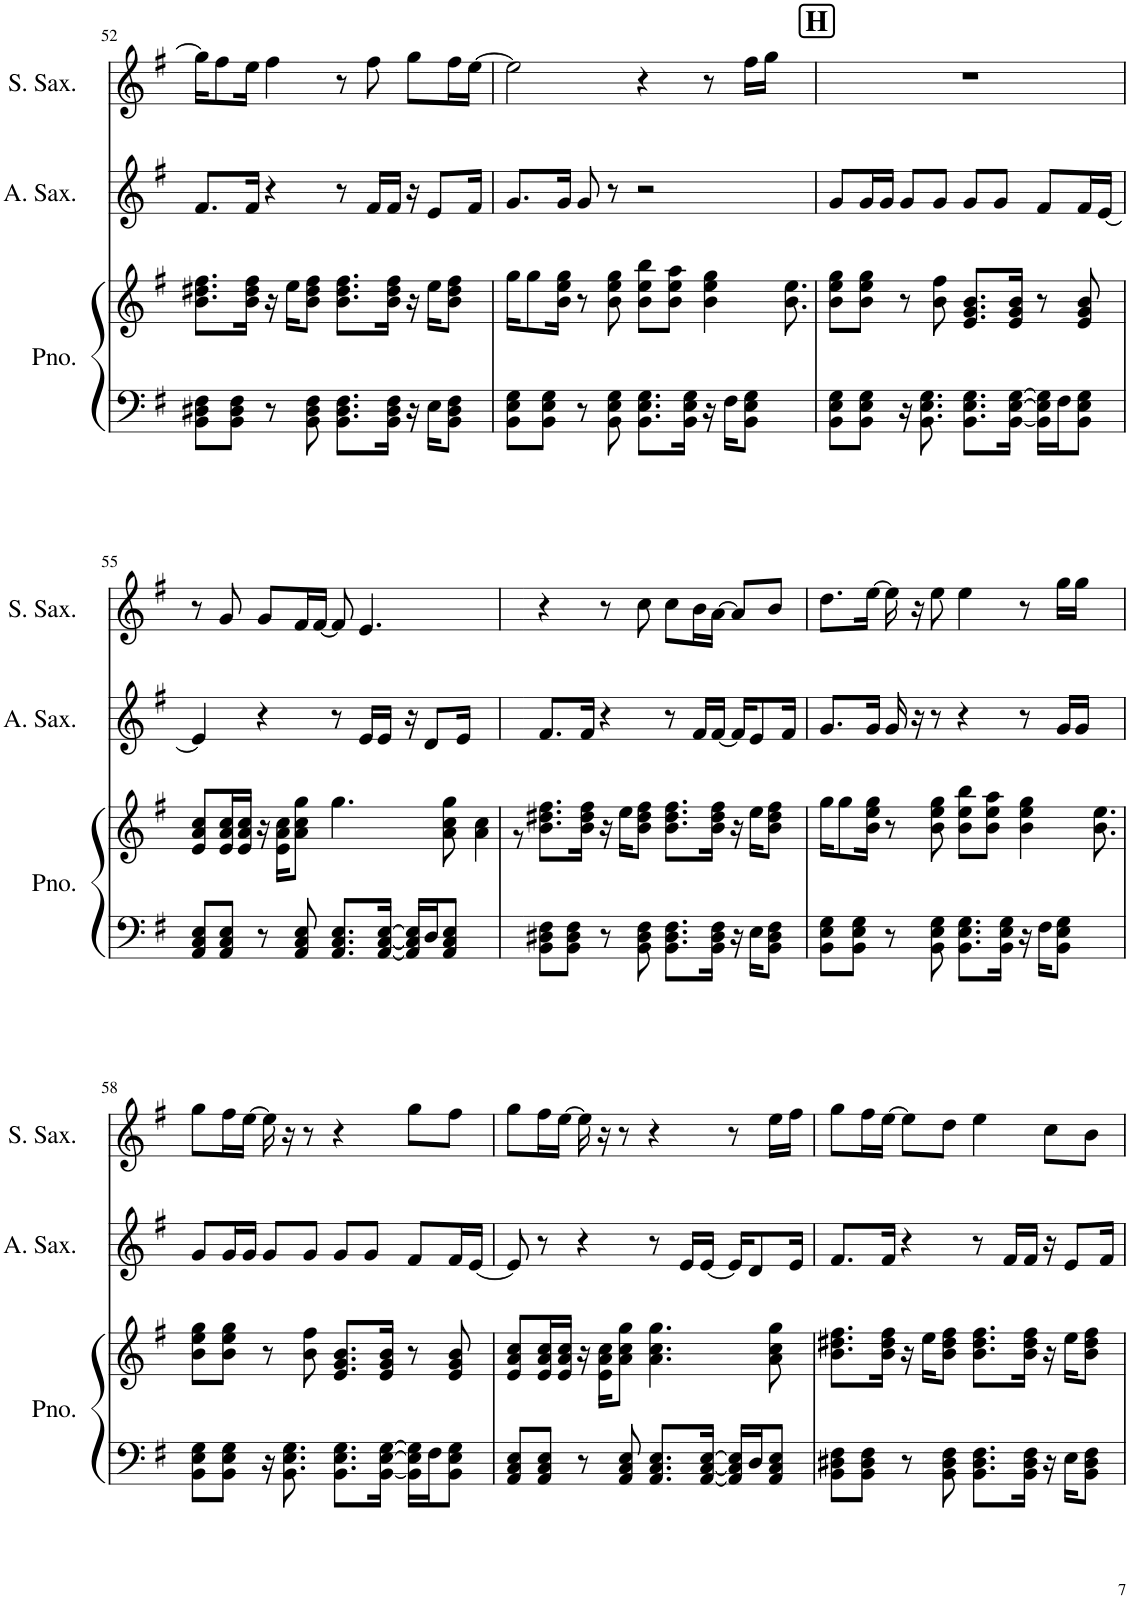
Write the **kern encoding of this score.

**kern	**kern	**kern	**kern	**kern	**kern
*part5	*part4	*part3	*part3	*part2	*part1
*staff6	*staff5	*staff4	*staff3	*staff2	*staff1
*I"Orff Alto Glockenspiel	*I"Electric Bass	*I"Piano	*	*I"Alto Saxophone	*I"Soprano Saxophone
*I'O. A. Glk.	*I'El. B.	*I'Pno.	*	*I'A. Sax.	*I'S. Sax.
!!LO:PB:g=z
*clefG^2	*clefFv4	*clefF4	*clefG2	*clefG2	*clefG2
*	*	*	*	*ITrd5c9	*ITrd1c2
*k[f#]	*k[f#]	*k[f#]	*k[f#]	*k[f#]	*k[f#]
*M4/4	*M4/4	*M4/4	*M4/4	*M4/4	*M4/4
=52	=52	=52	=52	=52	=52
1r	8.BBBL	8BB\ 8D#X\ 8F#\L	8.b\ 8.dd#X\ 8.ff#\L	8.f#/L	16gg\KL]
.	.	.	.	.	8ff#\
.	.	8BB\ 8D#\ 8F#\J	.	.	.
.	16BBBJk	.	16b\ 16dd#\ 16ff#\Jk	16f#/Jk	16ee\Jk
.	4r	8r	16r	4r	4ff#\
.	.	.	16ee\KL	.	.
.	.	8BB\ 8D#\ 8F#\	8b\ 8dd#\ 8ff#\J	.	.
.	8r	8.BB\ 8.D#\ 8.F#\L	8.b\ 8.dd#\ 8.ff#\L	8r	8r
.	8BBB	.	.	16f#/LL	8ff#\
.	.	16BB\ 16D#\ 16F#\Jk	16b\ 16dd#\ 16ff#\Jk	16f#/JJ	.
.	8DD#XL	16r	16r	16r	8gg\L
.	.	16E\KL	16ee\KL	8e/L	.
.	8DDnJ	8BB\ 8D#\ 8F#\J	8b\ 8dd#\ 8ff#\J	.	16ff#\L
.	.	.	.	16f#/Jk	[16ee\JJ
=53	=53	=53	=53	=53	=53
*	*^	*	*^	*	*
2r	2r	1ryy	8BB\ 8E\ 8G\L	16gg\KL	1ryy	8.g/L	2ee\]
.	.	.	.	8gg\	.	.	.
.	.	.	8BB\ 8E\ 8G\J	.	.	.	.
.	.	.	.	16b\ 16ee\ 16gg\Jk	.	16g/Jk	.
.	.	.	8r	8r	.	8g/	.
.	.	.	8BB\ 8E\ 8G\	8b\ 8ee\ 8gg\	.	8r	.
8r	8r	.	8.BB\ 8.E\ 8.G\L	8b\ 8ee\ 8bb\L	.	2r	4r
16r	8EE	.	.	8b\ 8ee\ 8aa\J	.	.	.
32r	.	.	16BB\ 16E\ 16G\Jk	.	.	.	.
32b 32cc#X	.	.	.	.	.	.	.
32f#\ 32g#X\ 32a\LLL	4r	.	16r	4b\ 4ee\ 4gg\	.	.	8r
32c#X\ 32d\ 32e\	.	.	.	.	.	.	.
32G#X\ 32A\ 32B\	.	.	16F#\KL	.	.	.	.
32E\ 32F#\JJJ	.	.	.	.	.	.	.
8r	.	.	8BB\ 8E\ 8G\J	.	.	.	16ff#\LL
.	.	.	.	.	.	.	16gg\JJ
1ryy	1ryy	8.EEE	1ryy	2ryy	8.b\ 8.ee\	1ryy	1ryy
.	.	16EEE	.	.	2ryy	.	.
.	.	4r	.	.	.	.	.
.	.	16r	.	4ryy	.	.	.
.	.	8EEE	.	.	.	.	.
.	.	[16EEE	.	.	4ryy	.	.
.	.	8EEE]	.	16ryy	.	.	.
.	.	.	.	8.ryy	.	.	.
.	.	8EE	.	.	.	.	.
.	.	.	.	.	16ryy	.	.
*	*v	*v	*	*v	*v	*	*
!!LO:REH:place=s1:a:B:cj:fs=14:t=H
=54	=54	=54	=54	=54	=54
1r	8.EEE	8BB\ 8E\ 8G\L	8b\ 8ee\ 8gg\L	8g/L	1r
.	.	8BB\ 8E\ 8G\J	8b\ 8ee\ 8gg\J	16g/L	.
.	16EEE	.	.	16g/JJ	.
.	4r	16r	8r	8g/L	.
.	.	8.BB\ 8.E\ 8.G\	.	.	.
.	.	.	8b\ 8ff#\	8g/J	.
.	8.EEE	8.BB\ 8.E\ 8.G\L	8.e/ 8.g/ 8.b/L	8g/L	.
.	.	.	.	8g/J	.
.	[16EEE	[16BB\ [16E\ [16G\Jk	16e/ 16g/ 16b/Jk	.	.
.	8EEE]	16BB\] 16E\] 16G\]LL	8r	8f#/L	.
.	.	16F#\J	.	.	.
.	8GGG	8BB\ 8E\ 8G\J	8e/ 8g/ 8b/	16f#/L	.
.	.	.	.	[16e/JJ	.
!!LO:LB:g=z
=55	=55	=55	=55	=55	=55
*	*	*	*^	*	*
1r	8.AAA	8AA/ 8C/ 8E/L	8e/ 8a/ 8cc/L	1ryy	4e/]	8r
.	.	8AA/ 8C/ 8E/J	16e/ 16a/ 16cc/L	.	.	8g/
.	16AAA	.	16e/ 16a/ 16cc/JJ	.	.	.
.	4r	8r	16r	.	4r	8g/L
.	.	.	16e\ 16a\ 16cc\KL	.	.	.
.	.	8AA/ 8C/ 8E/	8a\ 8cc\ 8gg\J	.	.	16f#/L
.	.	.	.	.	.	[16f#/JJ
.	8r	8.AA/ 8.C/ 8.E/L	4.gg\	.	8r	8f#/]
.	4AAA	.	.	.	16e/LL	4.e/
.	.	[16AA/ [16C/ [16E/Jk	.	.	16e/JJ	.
.	.	16AA/] 16C/] 16E/]LL	.	.	16r	.
.	.	16D/J	.	.	8d/L	.
.	8AAA	8AA/ 8C/ 8E/J	8a\ 8cc\ 8gg\	.	.	.
.	.	.	.	.	16e/Jk	.
4.ryy	4.ryy	4.ryy	4.ryy	4a\ 4cc\	4.ryy	4.ryy
.	.	.	.	8r	.	.
*	*	*	*v	*v	*	*
=56	=56	=56	=56	=56	=56
1r	8.BBB	8BB\ 8D#X\ 8F#\L	8.b\ 8.dd#X\ 8.ff#\L	8.f#/L	4r
.	.	8BB\ 8D#\ 8F#\J	.	.	.
.	16BBB	.	16b\ 16dd#\ 16ff#\Jk	16f#/Jk	.
.	4r	8r	16r	4r	8r
.	.	.	16ee\KL	.	.
.	.	8BB\ 8D#\ 8F#\	8b\ 8dd#\ 8ff#\J	.	8cc\
.	8r	8.BB\ 8.D#\ 8.F#\L	8.b\ 8.dd#\ 8.ff#\L	8r	8cc\L
.	8BBB	.	.	16f#/LL	16b\L
.	.	16BB\ 16D#\ 16F#\Jk	16b\ 16dd#\ 16ff#\Jk	[16f#/JJ	[16a\JJ
.	8DD#X	16r	16r	16f#/KL]	8a/L]
.	.	16E\KL	16ee\KL	8e/	.
.	8BBB	8BB\ 8D#\ 8F#\J	8b\ 8dd#\ 8ff#\J	.	8b/J
.	.	.	.	16f#/Jk	.
=57	=57	=57	=57	=57	=57
*	*	*	*^	*	*
2r	8.EEE	8BB\ 8E\ 8G\L	16gg\KL	1ryy	8.g/L	8.dd\L
.	.	.	8gg\	.	.	.
.	.	8BB\ 8E\ 8G\J	.	.	.	.
.	16EEE	.	16b\ 16ee\ 16gg\Jk	.	16g/Jk	[16ee\Jk
.	4r	8r	8r	.	16g/	16ee\]
.	.	.	.	.	16r	16r
.	.	8BB\ 8E\ 8G\	8b\ 8ee\ 8gg\	.	8r	8ee\
8r	8r	8.BB\ 8.E\ 8.G\L	8b\ 8ee\ 8bb\L	.	4r	4ee\
16r	8EEE	.	8b\ 8ee\ 8aa\J	.	.	.
32r	.	16BB\ 16E\ 16G\Jk	.	.	.	.
32b 32cc#X	.	.	.	.	.	.
32f#\ 32g#X\ 32a\LLL	4EE	16r	4b\ 4ee\ 4gg\	.	8r	8r
32c#X\ 32d\ 32e\	.	.	.	.	.	.
32G#X\ 32A\ 32B\	.	16F#\KL	.	.	.	.
32E\ 32F#\JJJ	.	.	.	.	.	.
8r	.	8BB\ 8E\ 8G\J	.	.	16g/LL	16gg\LL
.	.	.	.	.	16g/JJ	16gg\JJ
8.ryy	8.ryy	8.ryy	8.ryy	8.b\ 8.ee\	8.ryy	8.ryy
*	*	*	*v	*v	*	*
!!LO:LB:g=z
=58	=58	=58	=58	=58	=58
1r	8.EEE	8BB\ 8E\ 8G\L	8b\ 8ee\ 8gg\L	8g/L	8gg\L
.	.	8BB\ 8E\ 8G\J	8b\ 8ee\ 8gg\J	16g/L	16ff#\L
.	16EEE	.	.	16g/JJ	[16ee\JJ
.	4r	16r	8r	8g/L	16ee\]
.	.	8.BB\ 8.E\ 8.G\	.	.	16r
.	.	.	8b\ 8ff#\	8g/J	8r
.	4r	8.BB\ 8.E\ 8.G\L	8.e/ 8.g/ 8.b/L	8g/L	4r
.	.	.	.	8g/J	.
.	.	[16BB\ [16E\ [16G\Jk	16e/ 16g/ 16b/Jk	.	.
.	8EEE	16BB\] 16E\] 16G\]LL	8r	8f#/L	8gg\L
.	.	16F#\J	.	.	.
.	8GGG	8BB\ 8E\ 8G\J	8e/ 8g/ 8b/	16f#/L	8ff#\J
.	.	.	.	[16e/JJ	.
=59	=59	=59	=59	=59	=59
1r	8.AAA	8AA/ 8C/ 8E/L	8e/ 8a/ 8cc/L	8e/]	8gg\L
.	.	8AA/ 8C/ 8E/J	16e/ 16a/ 16cc/L	8r	16ff#\L
.	16AAA	.	16e/ 16a/ 16cc/JJ	.	[16ee\JJ
.	4r	8r	16r	4r	16ee\]
.	.	.	16e\ 16a\ 16cc\KL	.	16r
.	.	8AA/ 8C/ 8E/	8a\ 8cc\ 8gg\J	.	8r
.	4r	8.AA/ 8.C/ 8.E/L	4.a\ 4.cc\ 4.gg\	8r	4r
.	.	.	.	16e/LL	.
.	.	[16AA/ [16C/ [16E/Jk	.	[16e/JJ	.
.	16r	16AA/] 16C/] 16E/]LL	.	16e/KL]	8r
.	16GGG	16D/J	.	8d/	.
.	8AAA	8AA/ 8C/ 8E/J	8a\ 8cc\ 8gg\	.	16ee\LL
.	.	.	.	16e/Jk	16ff#\JJ
=60	=60	=60	=60	=60	=60
1r	8.BBB	8BB\ 8D#X\ 8F#\L	8.b\ 8.dd#X\ 8.ff#\L	8.f#/L	8gg\L
.	.	8BB\ 8D#\ 8F#\J	.	.	16ff#\L
.	16BBB	.	16b\ 16dd#\ 16ff#\Jk	16f#/Jk	[16ee\JJ
.	4r	8r	16r	4r	8ee\L]
.	.	.	16ee\KL	.	.
.	.	8BB\ 8D#\ 8F#\	8b\ 8dd#\ 8ff#\J	.	8dd\J
.	8r	8.BB\ 8.D#\ 8.F#\L	8.b\ 8.dd#\ 8.ff#\L	8r	4ee\
.	8BBB	.	.	16f#/LL	.
.	.	16BB\ 16D#\ 16F#\Jk	16b\ 16dd#\ 16ff#\Jk	16f#/JJ	.
.	8DD#X	16r	16r	16r	8cc\L
.	.	16E\KL	16ee\KL	8e/L	.
.	8DDn	8BB\ 8D#\ 8F#\J	8b\ 8dd#\ 8ff#\J	.	8b\J
.	.	.	.	16f#/Jk	.
=	=	=	=	=	=
*-	*-	*-	*-	*-	*-
